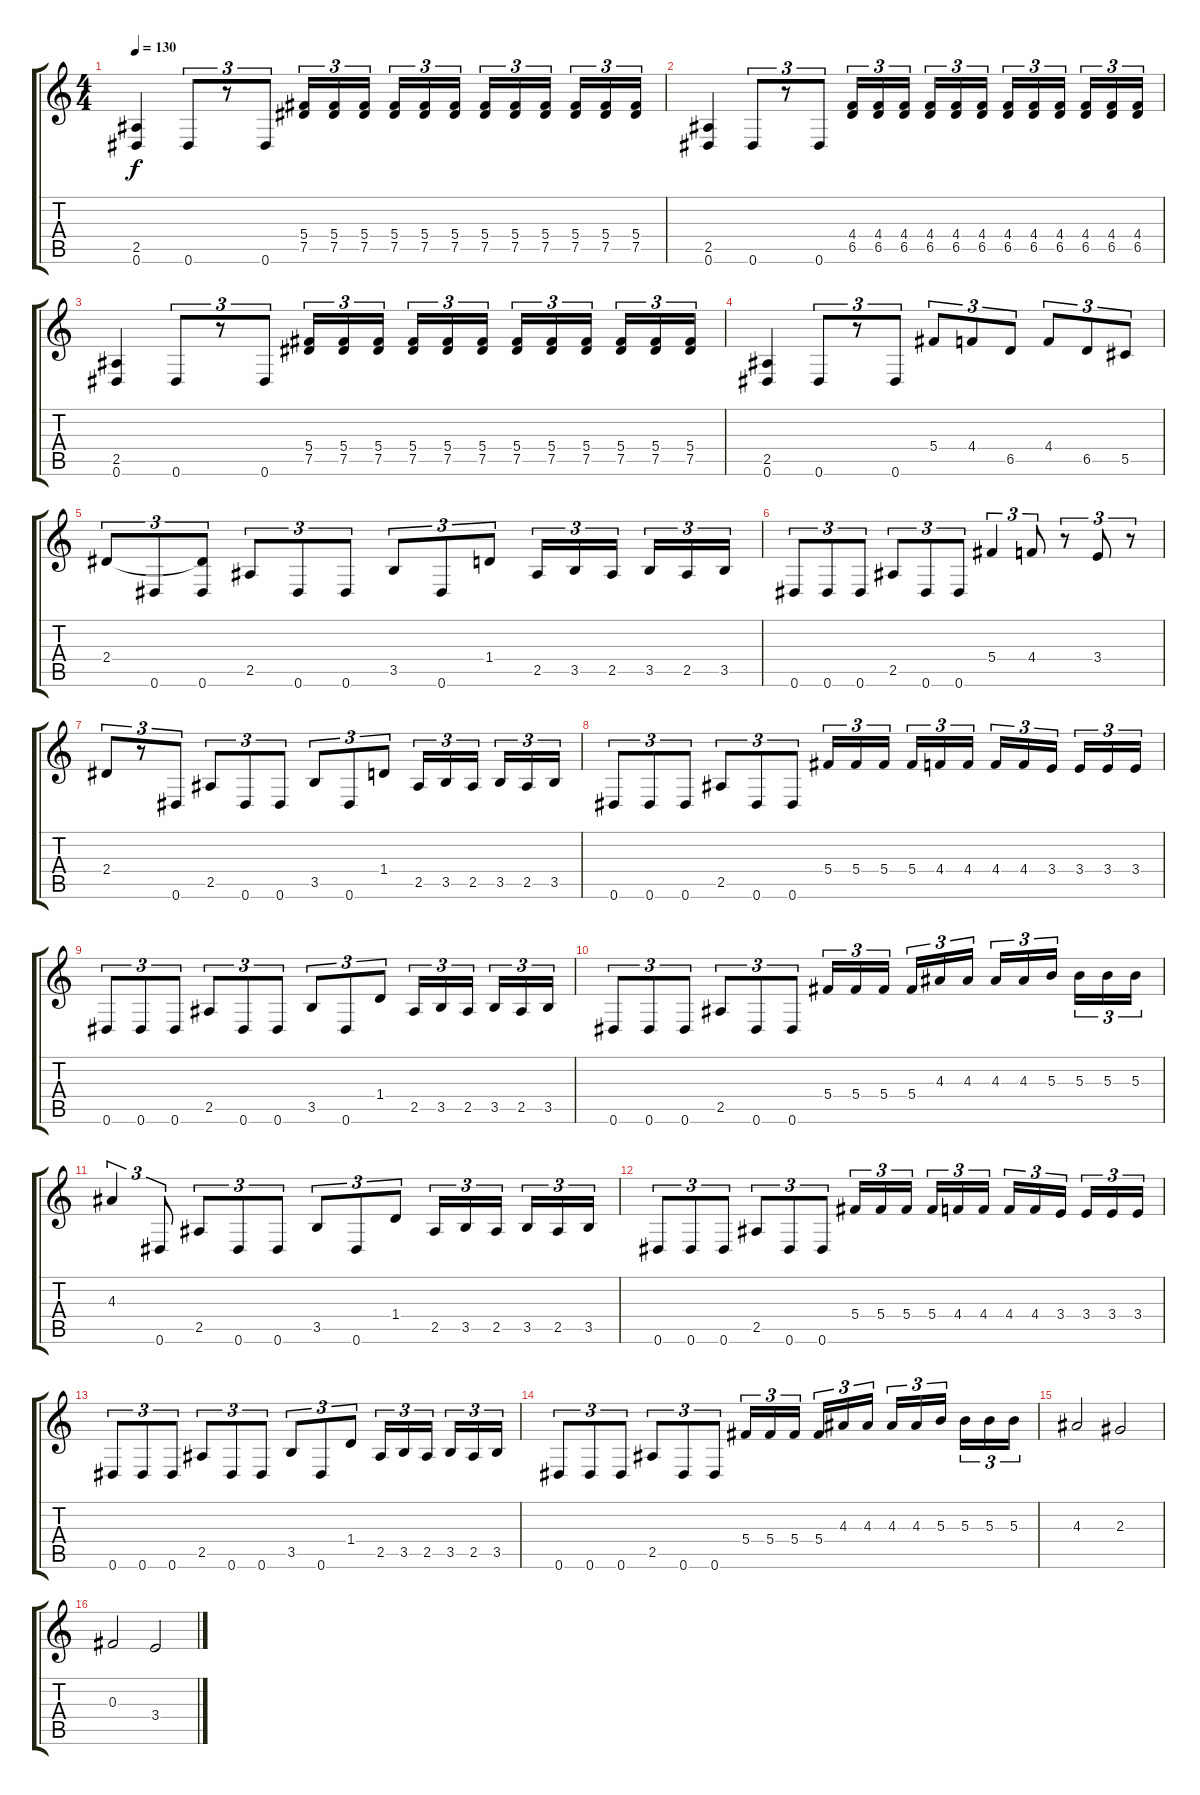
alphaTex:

\track "" {instrument distortionguitar}
\staff {score tabs}
\tuning (Eb4 Bb3 Gb3 Db3 Ab2 Eb2) {hide}
\ts (4 4)
\tempo 130
\clef g2
\ks c
(2.5 0.6).4{dy f} 0.6.8{tu (3 2)} r.8{tu (3 2)} 0.6.8{tu (3 2)} (5.4 7.5).16{tu (3 2)} (5.4 7.5).16{tu (3 2)} (5.4 7.5).16{tu (3 2)} (5.4 7.5).16{tu (3 2)} (5.4 7.5).16{tu (3 2)} (5.4 7.5).16{tu (3 2)} (5.4 7.5).16{tu (3 2)} (5.4 7.5).16{tu (3 2)} (5.4 7.5).16{tu (3 2)} (5.4 7.5).16{tu (3 2)} (5.4 7.5).16{tu (3 2)} (5.4 7.5).16{tu (3 2)} |
(2.5 0.6).4 0.6.8{tu (3 2)} r.8{tu (3 2)} 0.6.8{tu (3 2)} (4.4 6.5).16{tu (3 2)} (4.4 6.5).16{tu (3 2)} (4.4 6.5).16{tu (3 2)} (4.4 6.5).16{tu (3 2)} (4.4 6.5).16{tu (3 2)} (4.4 6.5).16{tu (3 2)} (4.4 6.5).16{tu (3 2)} (4.4 6.5).16{tu (3 2)} (4.4 6.5).16{tu (3 2)} (4.4 6.5).16{tu (3 2)} (4.4 6.5).16{tu (3 2)} (4.4 6.5).16{tu (3 2)} |
(2.5 0.6).4 0.6.8{tu (3 2)} r.8{tu (3 2)} 0.6.8{tu (3 2)} (5.4 7.5).16{tu (3 2)} (5.4 7.5).16{tu (3 2)} (5.4 7.5).16{tu (3 2)} (5.4 7.5).16{tu (3 2)} (5.4 7.5).16{tu (3 2)} (5.4 7.5).16{tu (3 2)} (5.4 7.5).16{tu (3 2)} (5.4 7.5).16{tu (3 2)} (5.4 7.5).16{tu (3 2)} (5.4 7.5).16{tu (3 2)} (5.4 7.5).16{tu (3 2)} (5.4 7.5).16{tu (3 2)} |
(2.5 0.6).4 0.6.8{tu (3 2)} r.8{tu (3 2)} 0.6.8{tu (3 2)} 5.4.8{tu (3 2)} 4.4.8{tu (3 2)} 6.5.8{tu (3 2)} 4.4.8{tu (3 2)} 6.5.8{tu (3 2)} 5.5.8{tu (3 2)} |
2.4.8{tu (3 2)} 0.6.8{tu (3 2)} (2.4{t} 0.6).8{tu (3 2)} 2.5.8{tu (3 2)} 0.6.8{tu (3 2)} 0.6.8{tu (3 2)} 3.5.8{tu (3 2)} 0.6.8{tu (3 2)} 1.4.8{tu (3 2)} 2.5.16{tu (3 2)} 3.5.16{tu (3 2)} 2.5.16{tu (3 2)} 3.5.16{tu (3 2)} 2.5.16{tu (3 2)} 3.5.16{tu (3 2)} |
0.6.8{tu (3 2)} 0.6.8{tu (3 2)} 0.6.8{tu (3 2)} 2.5.8{tu (3 2)} 0.6.8{tu (3 2)} 0.6.8{tu (3 2)} 5.4.4{tu (3 2)} 4.4.8{tu (3 2)} r.8{tu (3 2)} 3.4.8{tu (3 2)} r.8{tu (3 2)} |
2.4.8{tu (3 2)} r.8{tu (3 2)} 0.6.8{tu (3 2)} 2.5.8{tu (3 2)} 0.6.8{tu (3 2)} 0.6.8{tu (3 2)} 3.5.8{tu (3 2)} 0.6.8{tu (3 2)} 1.4.8{tu (3 2)} 2.5.16{tu (3 2)} 3.5.16{tu (3 2)} 2.5.16{tu (3 2)} 3.5.16{tu (3 2)} 2.5.16{tu (3 2)} 3.5.16{tu (3 2)} |
0.6.8{tu (3 2)} 0.6.8{tu (3 2)} 0.6.8{tu (3 2)} 2.5.8{tu (3 2)} 0.6.8{tu (3 2)} 0.6.8{tu (3 2)} 5.4.16{tu (3 2)} 5.4.16{tu (3 2)} 5.4.16{tu (3 2)} 5.4.16{tu (3 2)} 4.4.16{tu (3 2)} 4.4.16{tu (3 2)} 4.4.16{tu (3 2)} 4.4.16{tu (3 2)} 3.4.16{tu (3 2)} 3.4.16{tu (3 2)} 3.4.16{tu (3 2)} 3.4.16{tu (3 2)} |
0.6.8{tu (3 2)} 0.6.8{tu (3 2)} 0.6.8{tu (3 2)} 2.5.8{tu (3 2)} 0.6.8{tu (3 2)} 0.6.8{tu (3 2)} 3.5.8{tu (3 2)} 0.6.8{tu (3 2)} 1.4.8{tu (3 2)} 2.5.16{tu (3 2)} 3.5.16{tu (3 2)} 2.5.16{tu (3 2)} 3.5.16{tu (3 2)} 2.5.16{tu (3 2)} 3.5.16{tu (3 2)} |
0.6.8{tu (3 2)} 0.6.8{tu (3 2)} 0.6.8{tu (3 2)} 2.5.8{tu (3 2)} 0.6.8{tu (3 2)} 0.6.8{tu (3 2)} 5.4.16{tu (3 2)} 5.4.16{tu (3 2)} 5.4.16{tu (3 2)} 5.4.16{tu (3 2)} 4.3.16{tu (3 2)} 4.3.16{tu (3 2)} 4.3.16{tu (3 2)} 4.3.16{tu (3 2)} 5.3.16{tu (3 2)} 5.3.16{tu (3 2)} 5.3.16{tu (3 2)} 5.3.16{tu (3 2)} |
4.3.4{tu (3 2)} 0.6.8{tu (3 2)} 2.5.8{tu (3 2)} 0.6.8{tu (3 2)} 0.6.8{tu (3 2)} 3.5.8{tu (3 2)} 0.6.8{tu (3 2)} 1.4.8{tu (3 2)} 2.5.16{tu (3 2)} 3.5.16{tu (3 2)} 2.5.16{tu (3 2)} 3.5.16{tu (3 2)} 2.5.16{tu (3 2)} 3.5.16{tu (3 2)} |
0.6.8{tu (3 2)} 0.6.8{tu (3 2)} 0.6.8{tu (3 2)} 2.5.8{tu (3 2)} 0.6.8{tu (3 2)} 0.6.8{tu (3 2)} 5.4.16{tu (3 2)} 5.4.16{tu (3 2)} 5.4.16{tu (3 2)} 5.4.16{tu (3 2)} 4.4.16{tu (3 2)} 4.4.16{tu (3 2)} 4.4.16{tu (3 2)} 4.4.16{tu (3 2)} 3.4.16{tu (3 2)} 3.4.16{tu (3 2)} 3.4.16{tu (3 2)} 3.4.16{tu (3 2)} |
0.6.8{tu (3 2)} 0.6.8{tu (3 2)} 0.6.8{tu (3 2)} 2.5.8{tu (3 2)} 0.6.8{tu (3 2)} 0.6.8{tu (3 2)} 3.5.8{tu (3 2)} 0.6.8{tu (3 2)} 1.4.8{tu (3 2)} 2.5.16{tu (3 2)} 3.5.16{tu (3 2)} 2.5.16{tu (3 2)} 3.5.16{tu (3 2)} 2.5.16{tu (3 2)} 3.5.16{tu (3 2)} |
0.6.8{tu (3 2)} 0.6.8{tu (3 2)} 0.6.8{tu (3 2)} 2.5.8{tu (3 2)} 0.6.8{tu (3 2)} 0.6.8{tu (3 2)} 5.4.16{tu (3 2)} 5.4.16{tu (3 2)} 5.4.16{tu (3 2)} 5.4.16{tu (3 2)} 4.3.16{tu (3 2)} 4.3.16{tu (3 2)} 4.3.16{tu (3 2)} 4.3.16{tu (3 2)} 5.3.16{tu (3 2)} 5.3.16{tu (3 2)} 5.3.16{tu (3 2)} 5.3.16{tu (3 2)} |
4.3.2 2.3.2 |
0.3.2 3.4.2
